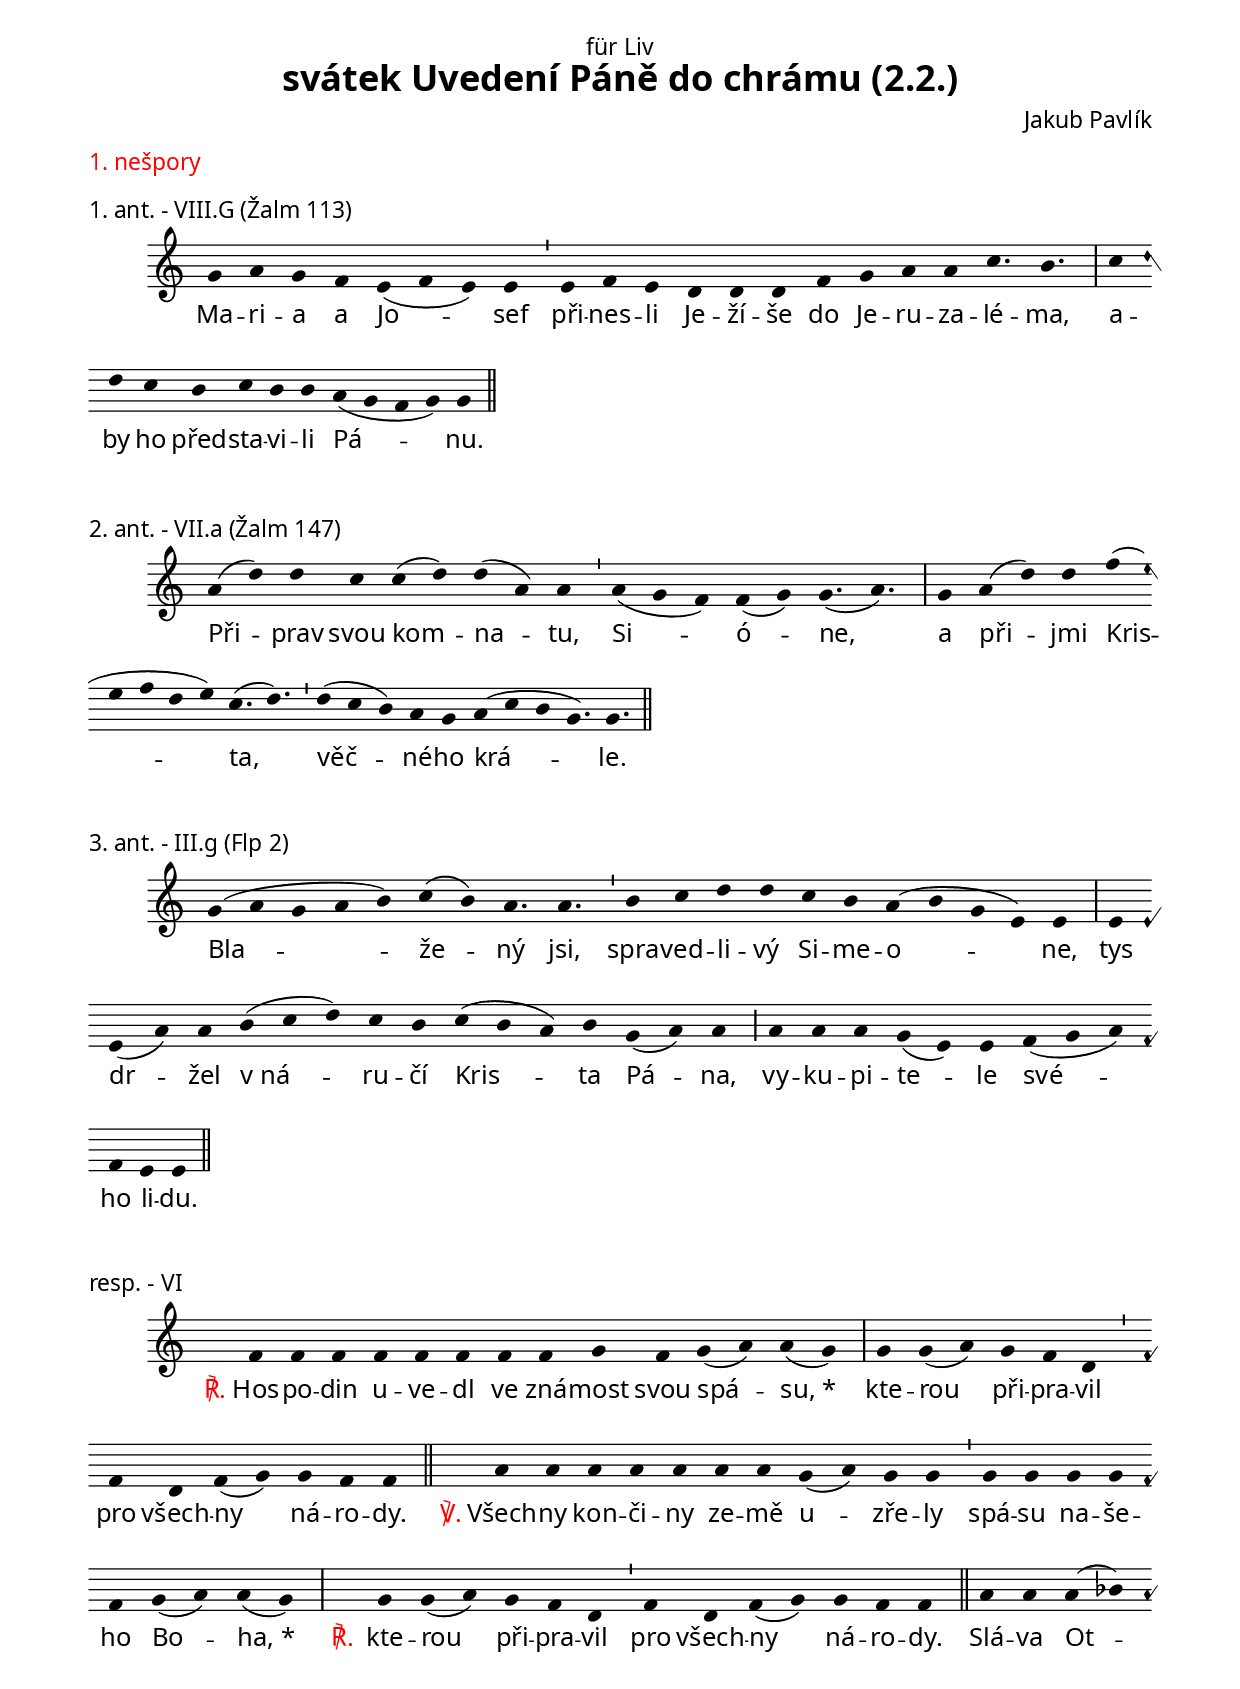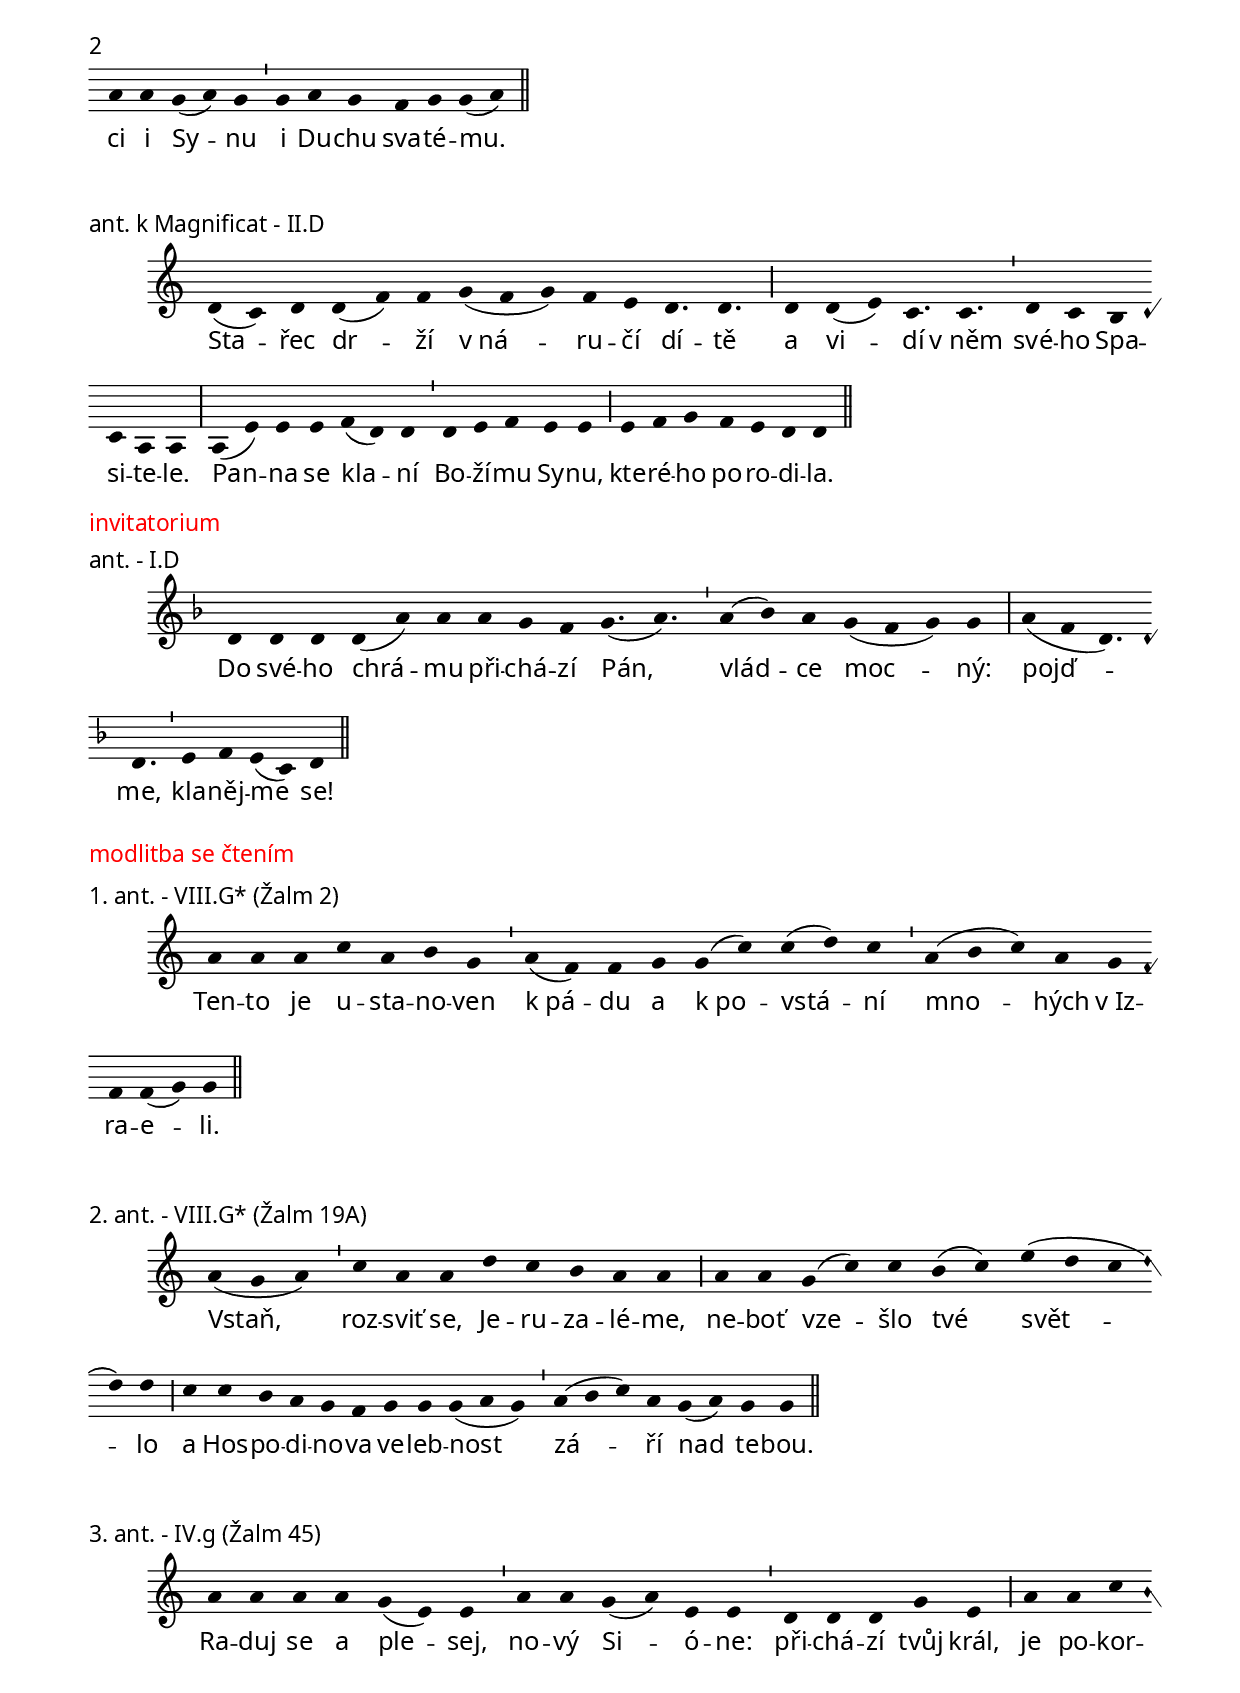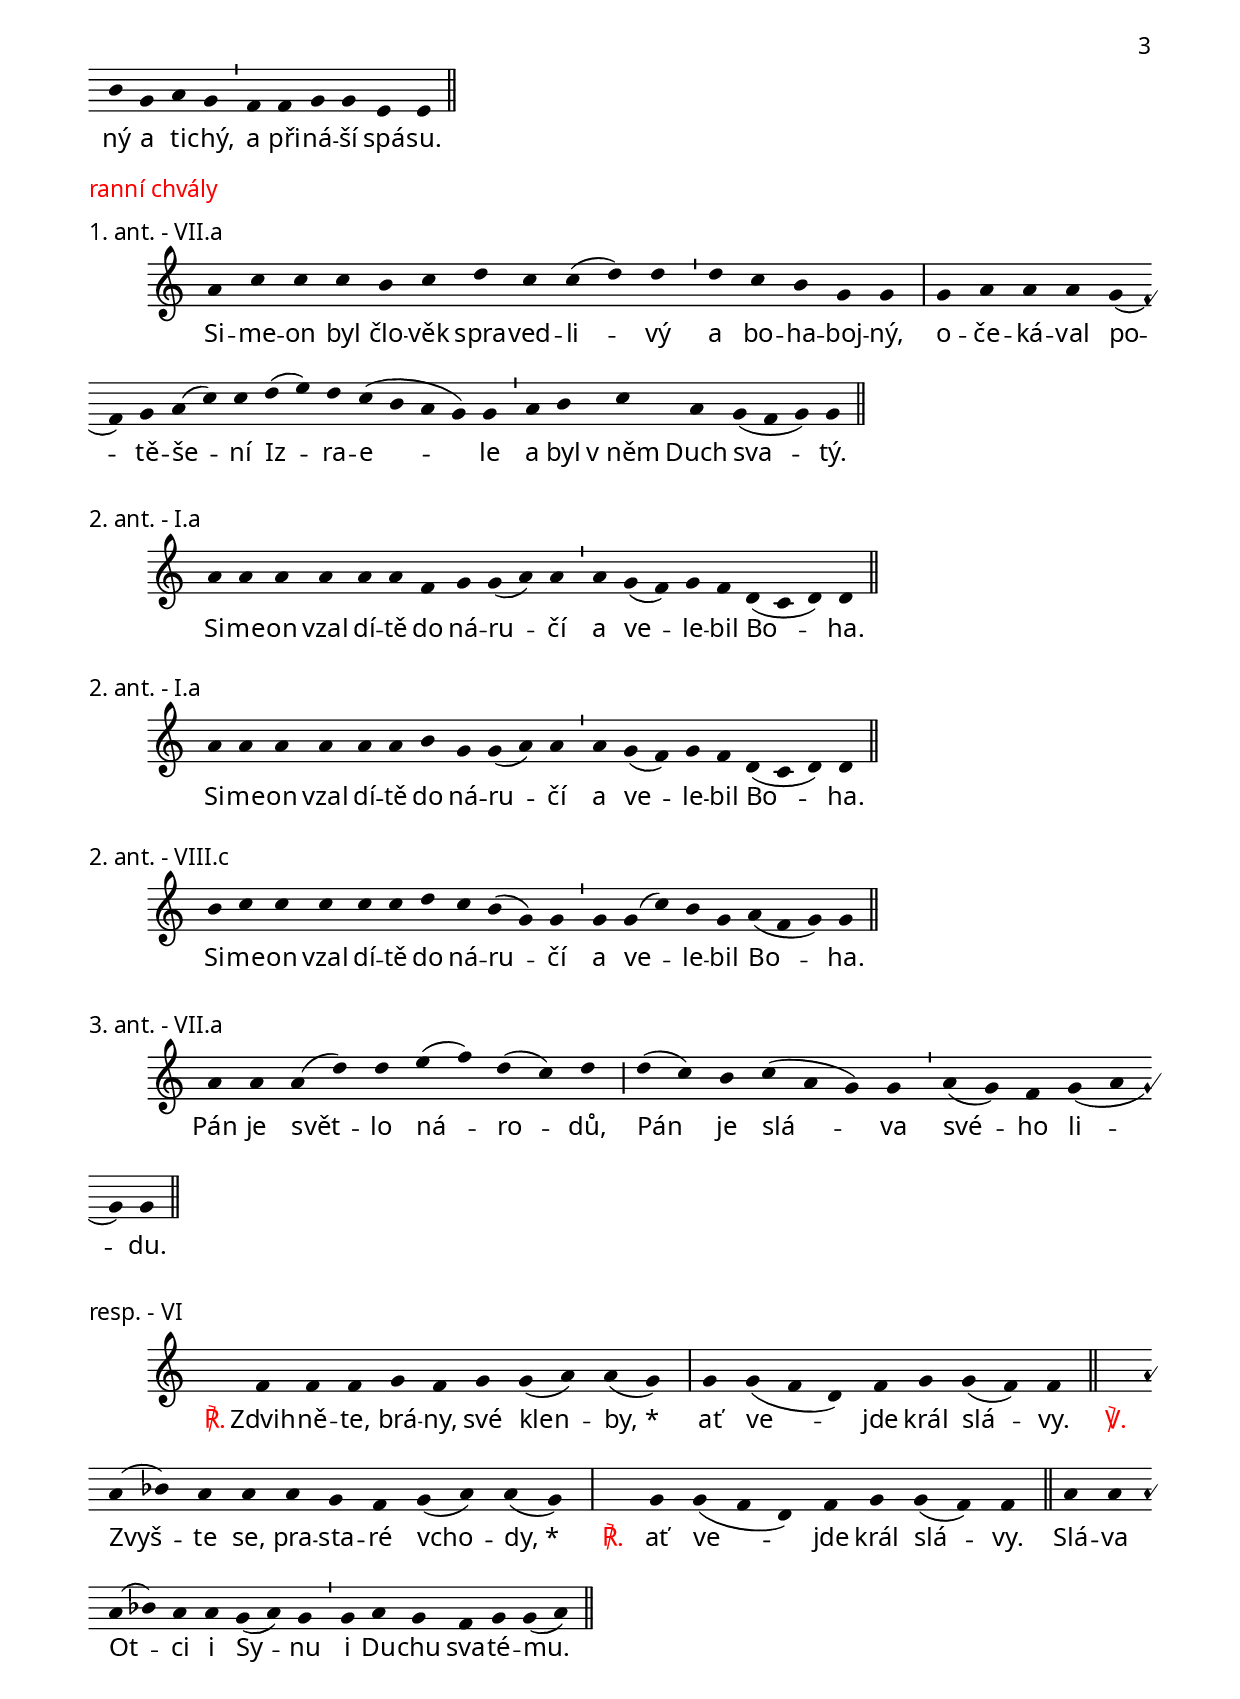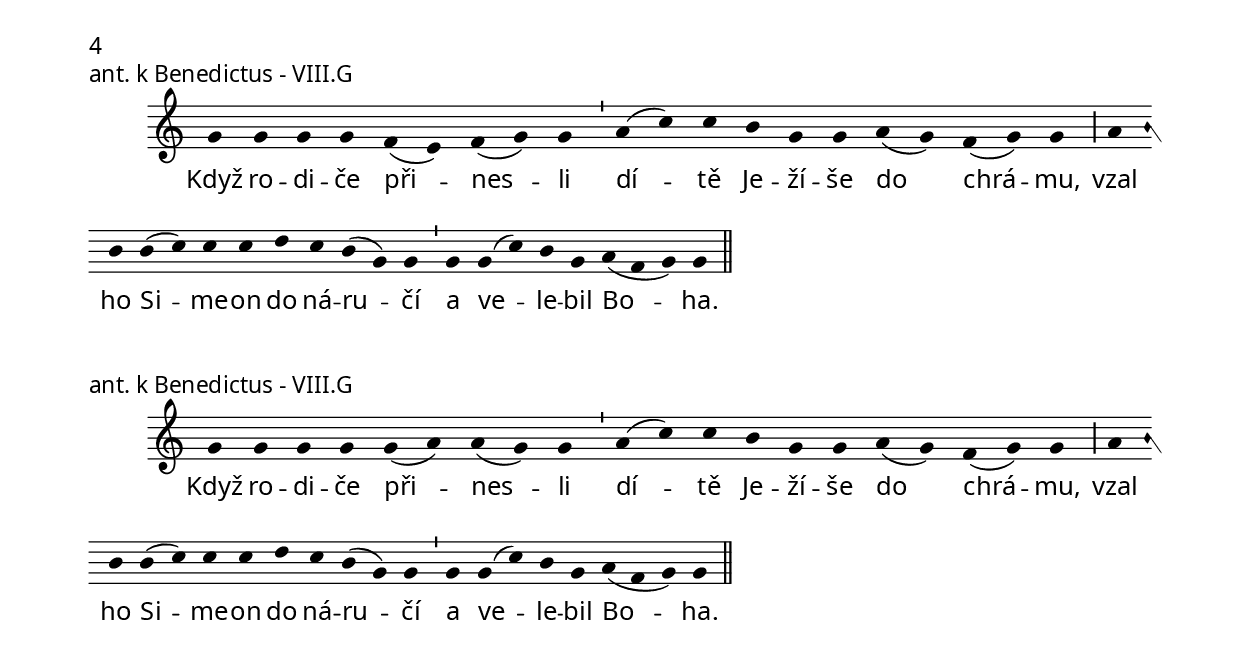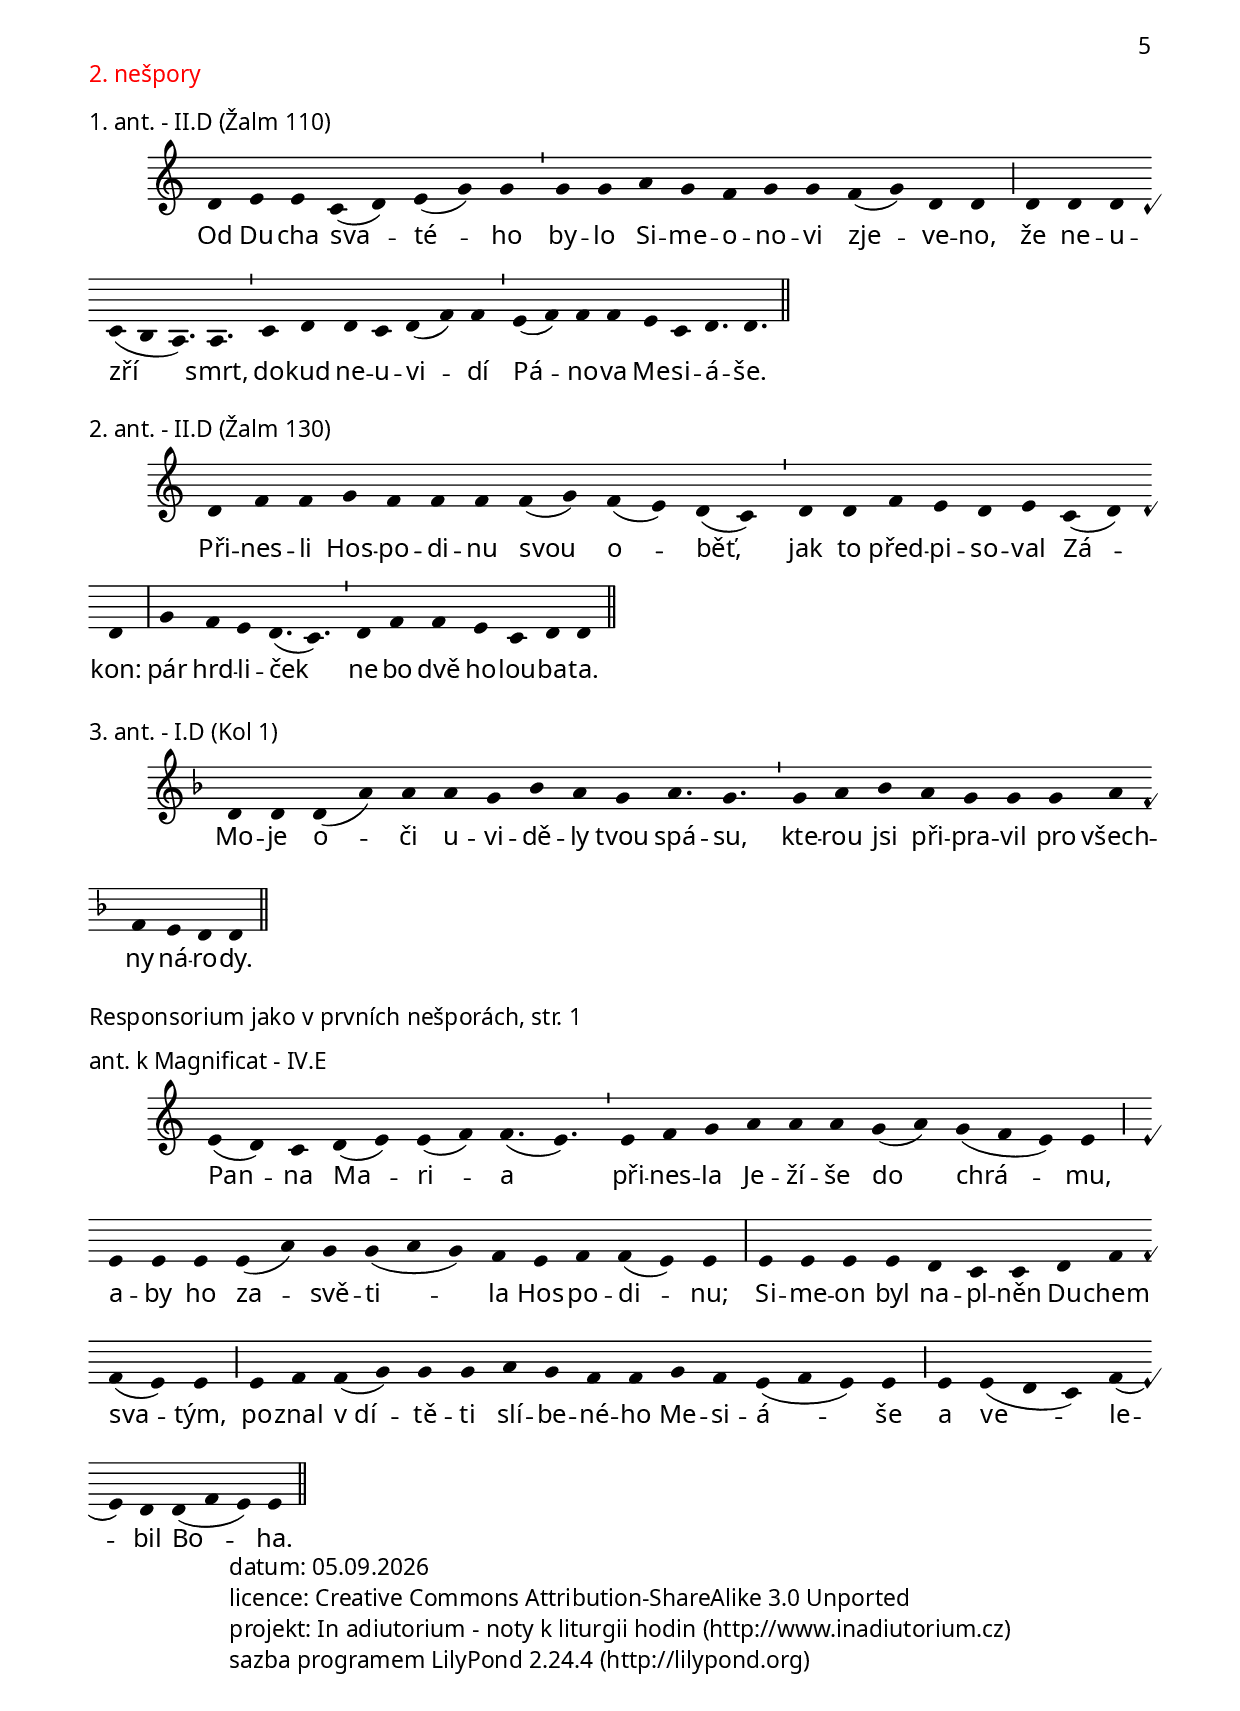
\version "2.14.2"

\header {
  title = "svátek Uvedení Páně do chrámu (2.2.)"
  composer = "Jakub Pavlík"
  dedication = "für Liv"
}

\include "../spolecne.ly"
\include "../dilyresponsorii.ly"

\markup {\nadpisHodinka {"1. nešpory"}}

\score {
  \relative c'' {
    \choralniRezim
    g4 a g f e( f e) e \barMin
    e f e d d d f g a a c4. b \barMax
    c4 d c b c b b a( g f g) g \barFinalis
  }
  \addlyrics {
    Ma -- ri -- a a Jo -- sef
    při -- nes -- li Je -- ží -- še do Je -- ru -- za -- lé -- ma,
    a -- by ho před -- sta -- vi -- li Pá -- nu.
  }
  \header {
    quid = "1. ant."
    modus = "VIII"
    differentia = "G" 
    psalmus = "Žalm 113"
    id = "1ne-a1"
    piece = \markup {\sestavTitulek}
  }
}

\score {
  \relative c'' {
    \choralniRezim
    a4( d) d c c( d) d( a) a \barMin
    a( g f) f( g) g4.( a) \barMax
    g4 a( d) d f( e f d e) c4.( d) \barMin
    d4( c b) a g a( c b g4.) g \barFinalis
  }
  \addlyrics {
    Při -- prav svou kom -- na -- tu,
    Si -- ó -- ne,
    a při -- jmi Kris -- ta,
    věč -- né -- ho krá -- le.
  }
  \header {
    quid = "2. ant."
    modus = "VII"
    differentia = "a" 
    psalmus = "Žalm 147"
    id = "1ne-a2"
    piece = \markup {\sestavTitulek}
  }
}

\score {
  \relative c'' {
    \choralniRezim
    g4( a g a b) c( b) a4. a \barMin
    b4 c d d c b a( b g e) e \barMax
    e e( a) a b( c d) c b c( b a) b g( a) a \barMaior
    a a a g( e) e f( g a) f e e \barFinalis
  }
  \addlyrics {
    Bla -- že -- ný jsi,
    spra -- ved -- li -- vý Si -- me -- o -- ne,
    tys dr -- žel v_ná -- ru -- čí Kris -- ta Pá -- na,
    vy -- ku -- pi -- te -- le své -- ho li -- du.
  }
  \header {
    quid = "3. ant."
    modus = "III"
    differentia = "g" 
    psalmus = "Flp 2"
    id = "1ne-a3"
    piece = \markup {\sestavTitulek}
  }
}

\score {
  \relative c' {
    \choralniRezim
    
    \label #'respInesp
    
    % R
    \neviditelna f 
    f4 f f f f f f f g f g( a) a( g) \barMax
    g g( a) g f d \barMin f d f( g) g f f \barFinalis 
    % V
    \neviditelna a
    a4 a a a a a a g( a) g g \barMin g g g g f g( a) a( g) \barMax
    % R
    \neviditelna g
    g g( a) g f d \barMin f d f( g) g f f \barFinalis
    % Slava
    \respVIdoxologie \barFinalis
  }
  \addlyrics {
    \Response Hos -- po -- din u -- ve -- dl ve zná -- most svou spá -- su,_*
    kte -- rou při -- pra -- vil pro všech -- ny ná -- ro -- dy.
    \Verse Všech -- ny kon -- či -- ny ze -- mě u -- zře -- ly spá -- su na -- še -- ho Bo -- ha,_*
    \Response kte -- rou při -- pra -- vil pro všech -- ny ná -- ro -- dy.
    \textRespDoxologie
  }
  \header {
    quid = "resp."
    modus = "VI"
    id = "1ne-resp"
    piece = \markup {\sestavTitulekResp}
  }
}

\score {
  \relative c' {
    \choralniRezim
    d4( c) d d( f) f g( f g) f e d4. d \barMaior
    d4 d( e) c4. c \barMin
    d4 c b c a a \barMax
    a( e') e e f( d) d \barMin
    d e f e e \barMaior
    e f g f e d d \barFinalis
  }
  \addlyrics {
    Sta -- řec dr -- ží v_ná -- ru -- čí dí -- tě
    a vi -- dí v_něm své -- ho Spa -- si -- te -- le.
    Pan -- na se kla -- ní
    Bo -- ží -- mu Sy -- nu,
    kte -- ré -- ho po -- ro -- di -- la.
  }
  \header {
    quid = "ant. k Magnificat"
    modus = "II"
    differentia = "D" 
    psalmus = ""
    id = "1ne-amag"
    piece = \markup {\sestavTitulekBezZalmu}
  }
}

\markup {\nadpisHodinka {"invitatorium"}}

\score {
  \relative c' {
    \choralniRezim
    \key f \major
    d4 d d d( a') a a g f g4.( a) \barMin
    a4( bes) a g( f g) g \barMax
    a( f d4.) d \barMin
    e4 f e( c) d \barFinalis
  }
  \addlyrics {
    Do své -- ho chrá -- mu při -- chá -- zí Pán,
    vlád -- ce moc -- ný:
    pojď -- me,
    kla -- něj -- me se!
  }
  \header {
    quid = "ant."
    modus = "I"
    differentia = "D" 
    psalmus = ""
    id = "invit"
    piece = \markup {\sestavTitulekBezZalmu}
  }
}

\markup {\nadpisHodinka {"modlitba se čtením"}}

\score {
  \relative c'' {
    \choralniRezim
    a4 a a c a b g \barMin
    a( f) f g g( c) c( d) c \barMin
    a( b c) a g f f( g) g \barFinalis
  }
  \addlyrics {
    Ten -- to je u -- sta -- no -- ven
    k_pá -- du a k_po -- vstá -- ní
    mno -- hých v_Iz -- ra -- e -- li.
  }
  \header {
    quid = "1. ant."
    modus = "VIII"
    differentia = "G*" 
    psalmus = "Žalm 2"
    id = "mc-a1"
    piece = \markup {\sestavTitulek}
  }
}

\score {
  \relative c'' {
    \choralniRezim
    a4( g a) \barMin c a a d c b a a \barMaior
    a a g( c) c b( c) e( d c d) d \barMaior
    c c b a g f g g g( a g) \barMin
    a( b c) a g( a) g g \barFinalis
  }
  \addlyrics {
    Vstaň, roz -- sviť se, Je -- ru -- za -- lé -- me,
    ne -- boť vze -- šlo tvé svět -- lo
    a Hos -- po -- di -- no -- va ve -- leb -- nost
    zá -- ří nad te -- bou.
  }
  \header {
    quid = "2. ant."
    modus = "VIII"
    differentia = "G*" 
    psalmus = "Žalm 19A"
    id = "mc-a2"
    piece = \markup {\sestavTitulek}
  }
}

\score {
  \relative c'' {
    \choralniRezim
    a4 a a a g( e) e \barMin a a g( a) e e \barMin
    d d d g e \barMaior
    a a c b g a g \barMin
    f f g g e e \barFinalis
  }
  \addlyrics {
    Ra -- duj se a ple -- sej, no -- vý Si -- ó -- ne:
    při -- chá -- zí tvůj král,
    je po -- kor -- ný a ti -- chý,
    a při -- ná -- ší spá -- su.
  }
  \header {
    quid = "3. ant."
    modus = "IV"
    differentia = "g" 
    psalmus = "Žalm 45"
    fial = "antifony/advent_tyden2.ly#ne-1ne-a1"
    id = "mc-a3"
    piece = \markup {\sestavTitulek}
  }
}

\markup {\nadpisHodinka {"ranní chvály"}}

\score {
  \relative c'' {
    \choralniRezim
    a4 c c c b c d c c( d) d \barMin
    d c b g g \barMax
    g a a a g( f) g a( c) c d( e) d c( b a g) g \barMin
    a b c a g( f g) g \barFinalis
  }
  \addlyrics {
    Si -- me -- on byl člo -- věk spra -- ved -- li -- vý
    a bo -- ha -- boj -- ný,
    o -- če -- ká -- val po -- tě -- še -- ní Iz -- ra -- e -- le
    a byl v_něm Duch sva -- tý.
  }
  \header {
    quid = "1. ant."
    modus = "VII"
    differentia = "a" 
    psalmus = ""
    id = "rch-a1"
    piece = \markup {\sestavTitulekBezZalmu}
  }
}

\score {
  \relative c'' {
    \choralniRezim
    a4 a a a a a f g g( a) a \barMin
    a g( f) g f d( c d) d \barFinalis
  }
  \addlyrics {
    Si -- me -- on vzal dí -- tě do ná -- ru -- čí
    a ve -- le -- bil Bo -- ha.
  }
  \header {
    quid = "2. ant."
    modus = "I"
    differentia = "a" 
    psalmus = ""
    id = "rch-a2"
    piece = \markup {\sestavTitulekBezZalmu}
  }
}

\score {
  \relative c'' {
    \choralniRezim
    a4 a a a a a b g g( a) a \barMin
    a g( f) g f d( c d) d \barFinalis
  }
  \addlyrics {
    Si -- me -- on vzal dí -- tě do ná -- ru -- čí
    a ve -- le -- bil Bo -- ha.
  }
  \header {
    quid = "2. ant."
    modus = "I"
    differentia = "a" 
    psalmus = ""
    id = ""
    piece = \markup {\sestavTitulekBezZalmu}
  }
}

\score {
  \relative c'' {
    \choralniRezim
    b c c c c c d c b( g) g \barMin
    g g( c) b g a( f g) g \barFinalis
  }
  \addlyrics {
    Si -- me -- on vzal dí -- tě do ná -- ru -- čí
    a ve -- le -- bil Bo -- ha.
  }
  \header {
    quid = "2. ant."
    modus = "VIII"
    differentia = "c" 
    psalmus = ""
    id = ""
    fons = "Část melodie z antifony k Benedictus tohoto svátku"
    piece = \markup {\sestavTitulekBezZalmu}
  }
}

\score {
  \relative c'' {
    \choralniRezim
    a4 a a( d) d e( f) d( c) d \barMaior
    d( c) b c( a g) g \barMin
    a( g) f g( a g) g \barFinalis
  }
  \addlyrics {
    Pán je svět -- lo ná -- ro -- dů,
    Pán je slá -- va
    své -- ho li -- du.
  }
  \header {
    quid = "3. ant."
    modus = "VII"
    differentia = "a" 
    psalmus = ""
    id = "rch-a3"
    piece = \markup {\sestavTitulekBezZalmu}
  }
}

\score {
  \relative c' {
    \choralniRezim
    
    % R
    \neviditelna f
    f4 f f g f g g( a) a( g) \barMax
    g g( f d) f g g( f) f \barFinalis
    % V
    \neviditelna a
    a( bes) a a a g f g( a) a( g) \barMax
    % R
    \neviditelna g
    g g( f d) f g g( f) f \barFinalis
    % Slava
    \respVIdoxologie \barFinalis
  }
  \addlyrics {
    \Response Zdvih -- ně -- te, brá -- ny, své klen -- by,_*
    ať ve -- jde král slá -- vy.
    \Verse Zvyš -- te se, pra -- sta -- ré vcho -- dy,_*
    \Response ať ve -- jde král slá -- vy.
    \textRespDoxologie
  }
  \header {
    quid = "resp."
    modus = "VI"
    id = "rch-resp"
    piece = \markup {\sestavTitulekResp}
  }
}

\pageBreak

\score {
  \relative c'' {
    \choralniRezim
    g4 g g g f( e) f( g) g \barMin
    a( c) c b g g a( g) f( g) g \barMaior
    a b b( c) c c d c b( g) g \barMin
    g g( c) b g a( f g) g \barFinalis
  }
  \addlyrics {
    Když ro -- di -- če při -- nes -- li
    dí -- tě Je -- ží -- še do chrá -- mu,
    vzal ho Si -- me -- on do ná -- ru -- čí
    a ve -- le -- bil Bo -- ha.
  }
  \header {
    quid = "ant. k Benedictus"
    modus = "VIII"
    differentia = "G" 
    psalmus = ""
    id = "rch-aben"
    piece = \markup {\sestavTitulekBezZalmu}
  }
}

\score {
  \relative c'' {
    \choralniRezim
    g4 g g g g( a) a( g) g \barMin
    a( c) c b g g a( g) f( g) g \barMaior
    a b b( c) c c d c b( g) g \barMin
    g g( c) b g a( f g) g \barFinalis
  }
  \addlyrics {
    Když ro -- di -- če při -- nes -- li
    dí -- tě Je -- ží -- še do chrá -- mu,
    vzal ho Si -- me -- on do ná -- ru -- čí
    a ve -- le -- bil Bo -- ha.
  }
  \header {
    quid = "ant. k Benedictus"
    modus = "VIII"
    differentia = "G" 
    psalmus = ""
    id = ""
    piece = \markup {\sestavTitulekBezZalmu}
  }
}

\pageBreak

\markup {\nadpisHodinka {"2. nešpory"}}

\score {
  \relative c' {
    \choralniRezim
    d4 e e c( d) e( g) g \barMin
    g g a g f g g f( g) d d \barMaior
    d d d c( b a4.) a \barMin
    c4 d d c d( f) f \barMin
    e( f) f f e c d4. d \barFinalis
  }
  \addlyrics {
    Od Du -- cha sva -- té -- ho 
    by -- lo Si -- me -- o -- no -- vi zje -- ve -- no,
    že ne -- u -- zří smrt,
    do -- kud ne -- u -- vi -- dí
    Pá -- no -- va Me -- si -- á -- še.
  }
  \header {
    quid = "1. ant."
    modus = "II"
    differentia = "D" 
    psalmus = "Žalm 110"
    id = "2ne-a1"
    piece = \markup {\sestavTitulek}
  }
}

\score {
  \relative c' {
    \choralniRezim
    d4 f f g f f f f( g) f( e) d( c) \barMin
    d d f e d e c( d) d \barMax
    g f e d4.( c) \barMin
    d4 f f e c d d \barFinalis
  }
  \addlyrics {
    Při -- nes -- li Hos -- po -- di -- nu svou o -- běť,
    jak to před -- pi -- so -- val Zá -- kon:
    pár hrd -- li -- ček
    ne -- bo dvě ho -- lou -- ba -- ta.
  }
  \header {
    quid = "2. ant."
    modus = "II"
    differentia = "D" 
    psalmus = "Žalm 130"
    id = "2ne-a2"
    piece = \markup {\sestavTitulek}
  }
}

\score {
  \relative c' {
    \choralniRezim
    \key f \major
    d4 d d( a') a a g bes a g a4. g \barMin
    g4 a bes a g g g a f e d d \barFinalis
  }
  \addlyrics {
    Mo -- je o -- či u -- vi -- dě -- ly tvou spá -- su,
    kte -- rou jsi při -- pra -- vil pro všech -- ny ná -- ro -- dy.
  }
  \header {
    quid = "3. ant."
    modus = "I"
    differentia = "D" 
    psalmus = "Kol 1"
    fons = "slavnost Narození Páně, modlitba uprostřed dne, odpolední antifona"
    fial = "vanoce_narozenipane.ly#vden-anona"
    id = "2ne-a3"
    piece = \markup {\sestavTitulek}
  }
}

\markup {Responsorium jako v prvních nešporách, str. \page-ref #'respInesp "0" "?" }

\score {
  \relative c' {
    \choralniRezim
    e4( d) c d( e) e( f) f4.( e) \barMin
    e4 f g a a a g( a) g( f e) e \barMaior
    e e e e( a) g g( a g) f e f f( e) e \barMax
    e e e e d c c d f f( e) e \barMaior
    e f f( g) g g a g f f g f e( f e) e \barMaior
    e e( d c) f( e) d d( f e) e \barFinalis
  }
  \addlyrics {
    Pan -- na Ma -- ri -- a
    při -- nes -- la Je -- ží -- še do chrá -- mu,
    a -- by ho za -- svě -- ti -- la Hos -- po -- di -- nu;
    Si -- me -- on byl na -- pl -- něn Du -- chem sva -- tým,
    po -- znal v_dí -- tě -- ti slí -- be -- né -- ho Me -- si -- á -- še
    a ve -- le -- bil Bo -- ha.
  }
  \header {
    quid = "ant. k Magnificat"
    modus = "IV"
    differentia = "E" 
    psalmus = ""
    id = "2ne-amag"
    piece = \markup {\sestavTitulekBezZalmu}
  }
}
